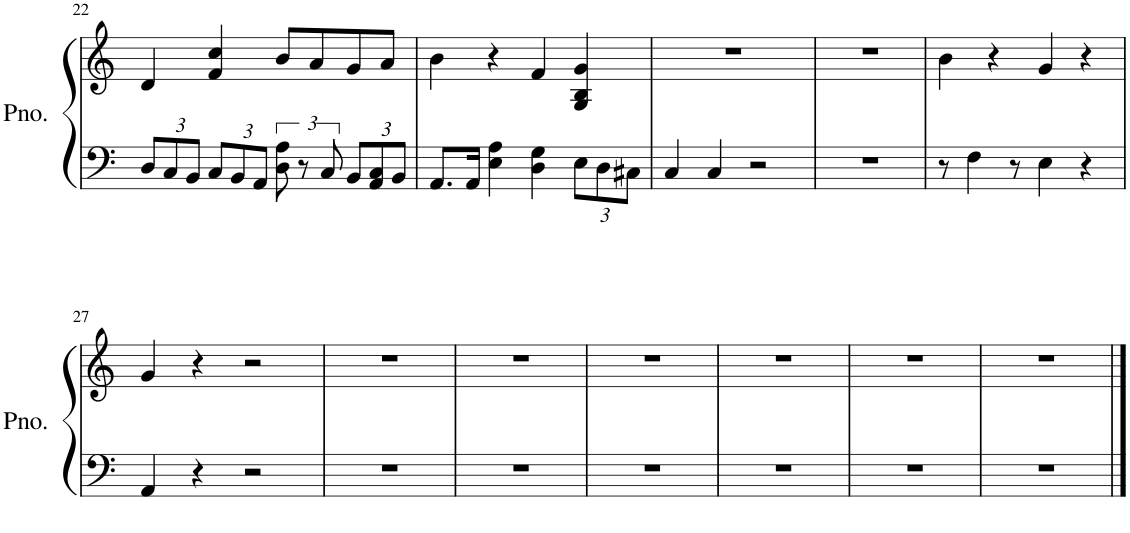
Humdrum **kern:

**kern	**kern
*part1	*part1
*staff2	*staff1
*I"Piano	*
*I'Pno.	*
!!LO:PB:g=z
*clefF4	*clefG2
*k[]	*k[]
*M4/4	*M4/4
*Xbrackettup	*
=22	=22
12D/L	4d/
12C/	.
12BB/J	.
12C/L	4f/ 4cc/
12BB/	.
12AA/J	.
*brackettup	*
12D\ 12A\	8b/L
12r	.
.	8a/
12C/	.
*Xbrackettup	*
12BB/L	8g/
12AA/ 12C/	.
.	8a/J
12BB/J	.
=23	=23
8.AA/L	4b\
16AA/Jk	.
4E\ 4A\	4r
4D\ 4G\	4f/
12E\L	4G/ 4B/ 4g/
12D\	.
12C#X\J	.
=24	=24
4C/	1r
4C/	.
2r	.
=25	=25
1r	1r
=26	=26
8r	4b\
4F\	.
.	4r
8r	.
4E\	4g/
4r	4r
!!LO:LB:g=z
=27	=27
4AA/	4g/
4r	4r
2r	2r
=28	=28
1r	1r
=29	=29
1r	1r
=30	=30
1r	1r
=31	=31
1r	1r
=32	=32
1r	1r
=33	=33
1r	1r
==	==
*-	*-
